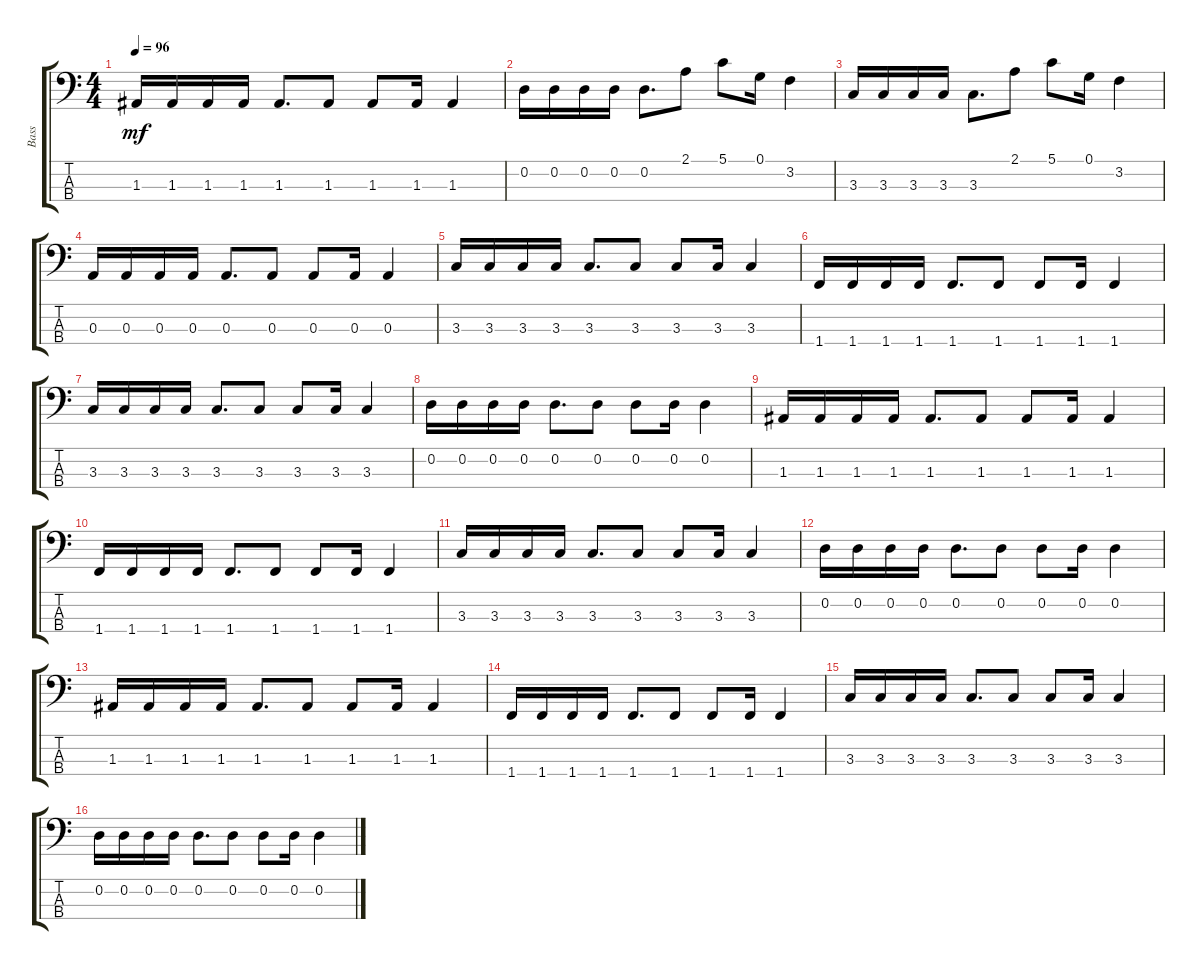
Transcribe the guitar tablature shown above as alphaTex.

\track ("Bass" "Bass") {instrument electricbassfinger}
\staff {score tabs}
\tuning (G2 D2 A1 E1) {hide}
\ts (4 4)
\tempo 96
\clef f4
\ks c
1.3.16{dy mf} 1.3.16 1.3.16 1.3.16 1.3.8{d} 1.3.8 1.3.8 1.3.16 1.3.4 |
0.2.16 0.2.16 0.2.16 0.2.16 0.2.8{d} 2.1.8 5.1.8 0.1.16 3.2.4 |
3.3.16 3.3.16 3.3.16 3.3.16 3.3.8{d} 2.1.8 5.1.8 0.1.16 3.2.4 |
0.3.16 0.3.16 0.3.16 0.3.16 0.3.8{d} 0.3.8 0.3.8 0.3.16 0.3.4 |
3.3.16 3.3.16 3.3.16 3.3.16 3.3.8{d} 3.3.8 3.3.8 3.3.16 3.3.4 |
1.4.16 1.4.16 1.4.16 1.4.16 1.4.8{d} 1.4.8 1.4.8 1.4.16 1.4.4 |
3.3.16 3.3.16 3.3.16 3.3.16 3.3.8{d} 3.3.8 3.3.8 3.3.16 3.3.4 |
0.2.16 0.2.16 0.2.16 0.2.16 0.2.8{d} 0.2.8 0.2.8 0.2.16 0.2.4 |
1.3.16 1.3.16 1.3.16 1.3.16 1.3.8{d} 1.3.8 1.3.8 1.3.16 1.3.4 |
1.4.16 1.4.16 1.4.16 1.4.16 1.4.8{d} 1.4.8 1.4.8 1.4.16 1.4.4 |
3.3.16 3.3.16 3.3.16 3.3.16 3.3.8{d} 3.3.8 3.3.8 3.3.16 3.3.4 |
0.2.16 0.2.16 0.2.16 0.2.16 0.2.8{d} 0.2.8 0.2.8 0.2.16 0.2.4 |
1.3.16 1.3.16 1.3.16 1.3.16 1.3.8{d} 1.3.8 1.3.8 1.3.16 1.3.4 |
1.4.16 1.4.16 1.4.16 1.4.16 1.4.8{d} 1.4.8 1.4.8 1.4.16 1.4.4 |
3.3.16 3.3.16 3.3.16 3.3.16 3.3.8{d} 3.3.8 3.3.8 3.3.16 3.3.4 |
0.2.16 0.2.16 0.2.16 0.2.16 0.2.8{d} 0.2.8 0.2.8 0.2.16 0.2.4
